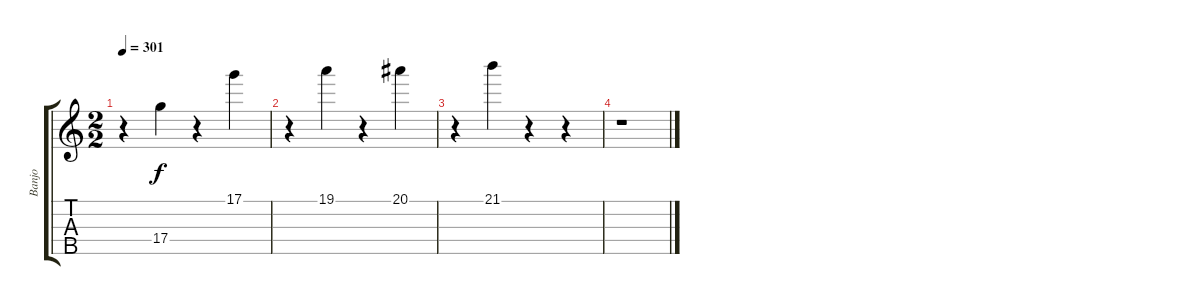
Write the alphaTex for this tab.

\track ("Banjo" "Banjo") {instrument banjo}
\staff {score tabs}
\tuning (D4 B3 G3 D3 G4) {hide}
\displaytranspose 12
\ts (2 2)
\tempo 301
\clef g2
\ks c
r.4{dy f} 17.4.4 r.4 17.1.4 |
r.4 19.1.4 r.4 20.1.4 |
r.4 21.1.4 r.4 r.4 |
r.1
